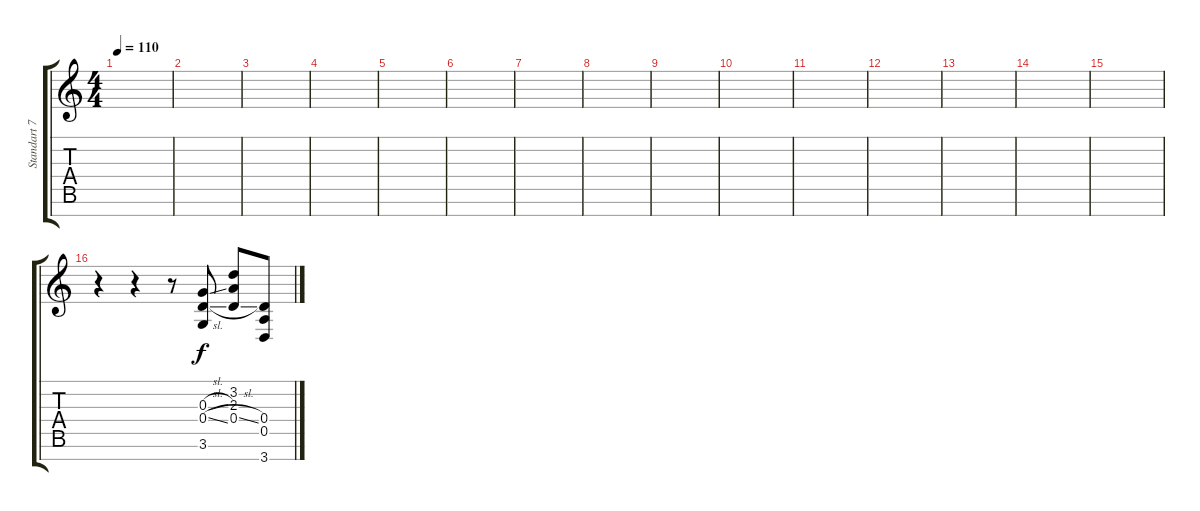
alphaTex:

\track ("Standart 7 Strings Electric Guitar" "Standart 7") {instrument distortionguitar}
\staff {score tabs}
\tuning (E4 B3 G3 D3 A2 E2 B1) {hide}
\ts (4 4)
\tempo 110
\clef g2
\ks c
|
|
|
|
|
|
|
|
|
|
|
|
|
|
|
r.4 r.4 r.8 (0.3{sl} 0.4{sl} 3.6{sl}).8 (3.2 2.3 0.4{sl}).8 (0.4{ss} 0.5{ss} 3.7).8
